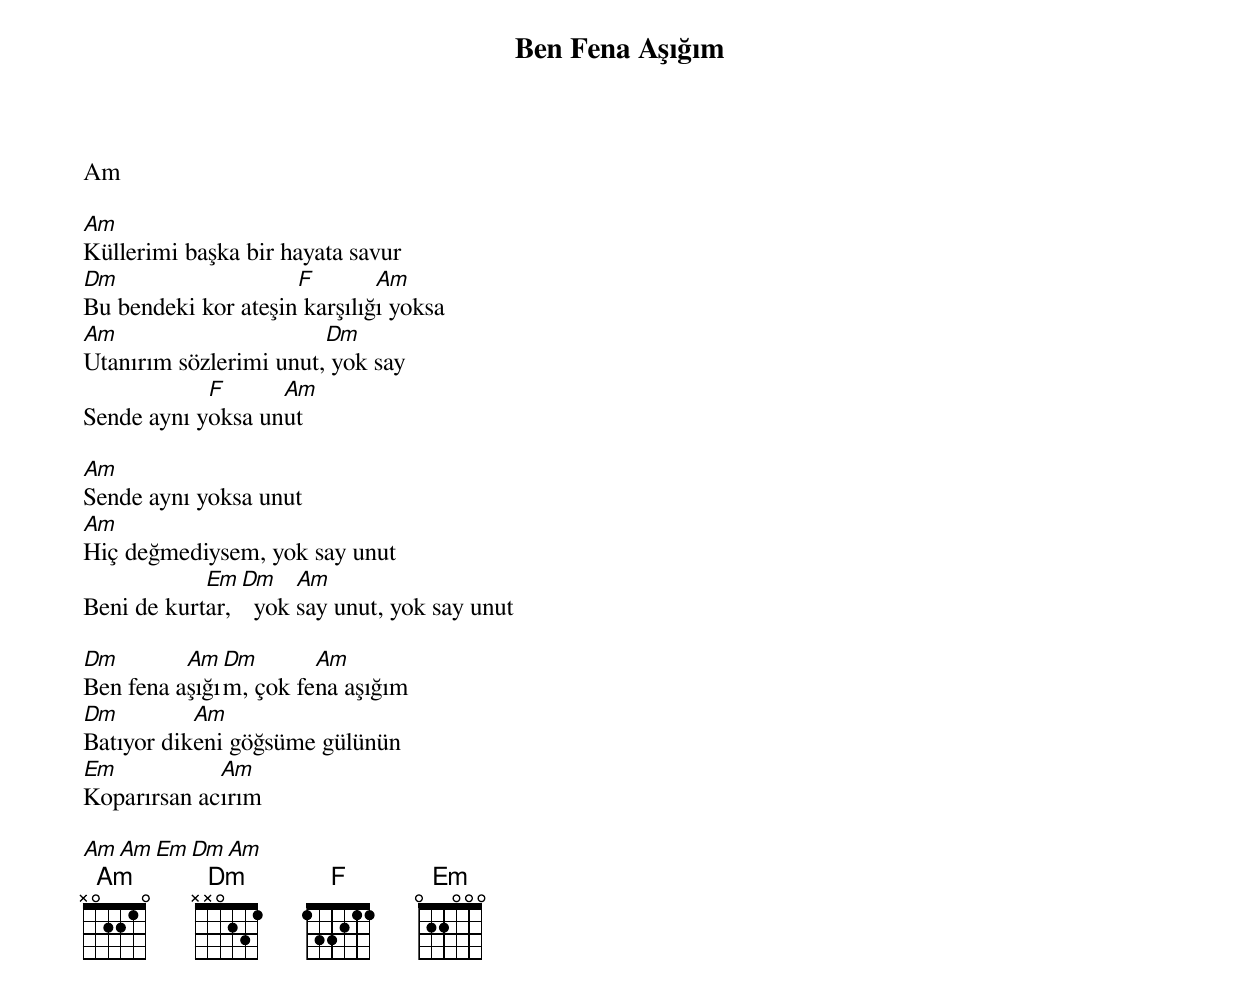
{title: Ben Fena Aşığım}
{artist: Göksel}

Am

Am
Küllerimi başka bir hayata savur
Dm                   F        Am
Bu bendeki kor ateşin karşılığı yoksa
Am                      Dm
Utanırım sözlerimi unut, yok say
            F      Am
Sende aynı yoksa unut

Am
Sende aynı yoksa unut
Am
Hiç değmediysem, yok say unut
            Em  Dm    Am
Beni de kurtar,   yok say unut, yok say unut

Dm        Am  Dm       Am
Ben fena aşığım, çok fena aşığım
Dm         Am
Batıyor dikeni göğsüme gülünün
Em           Am
Koparırsan acırım

Am Am Em Dm Am
